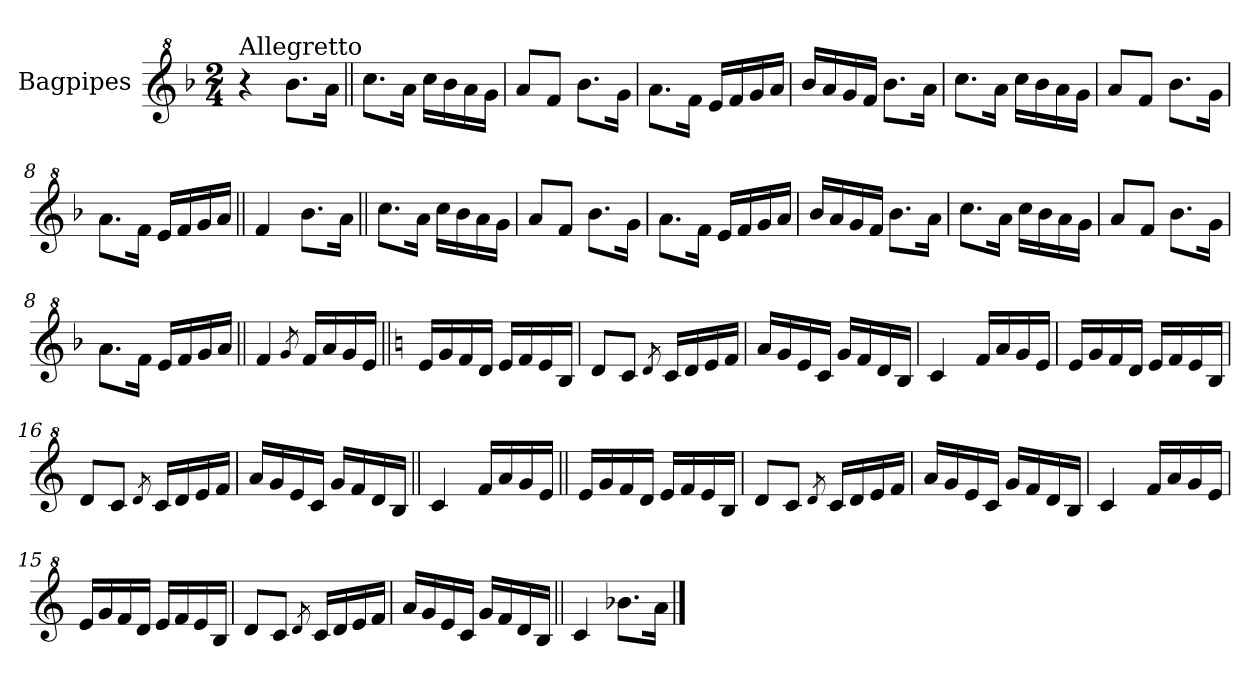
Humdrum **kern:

**kern
*part1
*staff1
*I"Bagpipes
*I'Bag
*clefG^2
*k[b-]
*F:
*M2/4
=1
!LO:TX:a:t=Allegretto
4r
8.bb-\L
16aa\Jk
=2||
8.ccc\L
16aa\Jk
16ccc\LL
16bb-\
16aa\
16gg\JJ
=3
8aa/L
8ff/J
8.bb-\L
16gg\Jk
=4
8.aa\L
16ff\Jk
16ee/LL
16ff/
16gg/
16aa/JJ
=5
16bb-/LL
16aa/
16gg/
16ff/JJ
8.bb-\L
16aa\Jk
=6
8.ccc\L
16aa\Jk
16ccc\LL
16bb-\
16aa\
16gg\JJ
=7
8aa/L
8ff/J
8.bb-\L
16gg\Jk
!!LO:LB:g=z
=8
8.aa\L
16ff\Jk
16ee/LL
16ff/
16gg/
16aa/JJ
=9||
4ff/
8.bb-\L
16aa\Jk
=2||
8.ccc\L
16aa\Jk
16ccc\LL
16bb-\
16aa\
16gg\JJ
=3
8aa/L
8ff/J
8.bb-\L
16gg\Jk
=4
8.aa\L
16ff\Jk
16ee/LL
16ff/
16gg/
16aa/JJ
=5
16bb-/LL
16aa/
16gg/
16ff/JJ
8.bb-\L
16aa\Jk
=6
8.ccc\L
16aa\Jk
16ccc\LL
16bb-\
16aa\
16gg\JJ
=7
8aa/L
8ff/J
8.bb-\L
16gg\Jk
!!LO:LB:g=z
=8
8.aa\L
16ff\Jk
16ee/LL
16ff/
16gg/
16aa/JJ
=10||
4ff/
8qgg/
16ff/LL
16aa/
16gg/
16ee/JJ
=11||
*k[]
*C:
16ee/LL
16gg/
16ff/
16dd/JJ
16ee/LL
16ff/
16ee/
16b/JJ
=12
8dd/L
8cc/J
8qdd/
16cc/LL
16dd/
16ee/
16ff/JJ
=13
16aa/LL
16gg/
16ee/
16cc/JJ
16gg/LL
16ff/
16dd/
16b/JJ
!!LO:LB:g=z
=14
4cc/
16ff/LL
16aa/
16gg/
16ee/JJ
=15
16ee/LL
16gg/
16ff/
16dd/JJ
16ee/LL
16ff/
16ee/
16b/JJ
=16
8dd/L
8cc/J
8qdd/
16cc/LL
16dd/
16ee/
16ff/JJ
=17
16aa/LL
16gg/
16ee/
16cc/JJ
16gg/LL
16ff/
16dd/
16b/JJ
=18||
4cc/
16ff/LL
16aa/
16gg/
16ee/JJ
=11||
*k[]
*C:
16ee/LL
16gg/
16ff/
16dd/JJ
16ee/LL
16ff/
16ee/
16b/JJ
=12
8dd/L
8cc/J
8qdd/
16cc/LL
16dd/
16ee/
16ff/JJ
=13
16aa/LL
16gg/
16ee/
16cc/JJ
16gg/LL
16ff/
16dd/
16b/JJ
!!LO:LB:g=z
=14
4cc/
16ff/LL
16aa/
16gg/
16ee/JJ
=15
16ee/LL
16gg/
16ff/
16dd/JJ
16ee/LL
16ff/
16ee/
16b/JJ
=16
8dd/L
8cc/J
8qdd/
16cc/LL
16dd/
16ee/
16ff/JJ
=17
16aa/LL
16gg/
16ee/
16cc/JJ
16gg/LL
16ff/
16dd/
16b/JJ
=19||
4cc/
8.bb-X\L
16aa\Jk
==
*-
